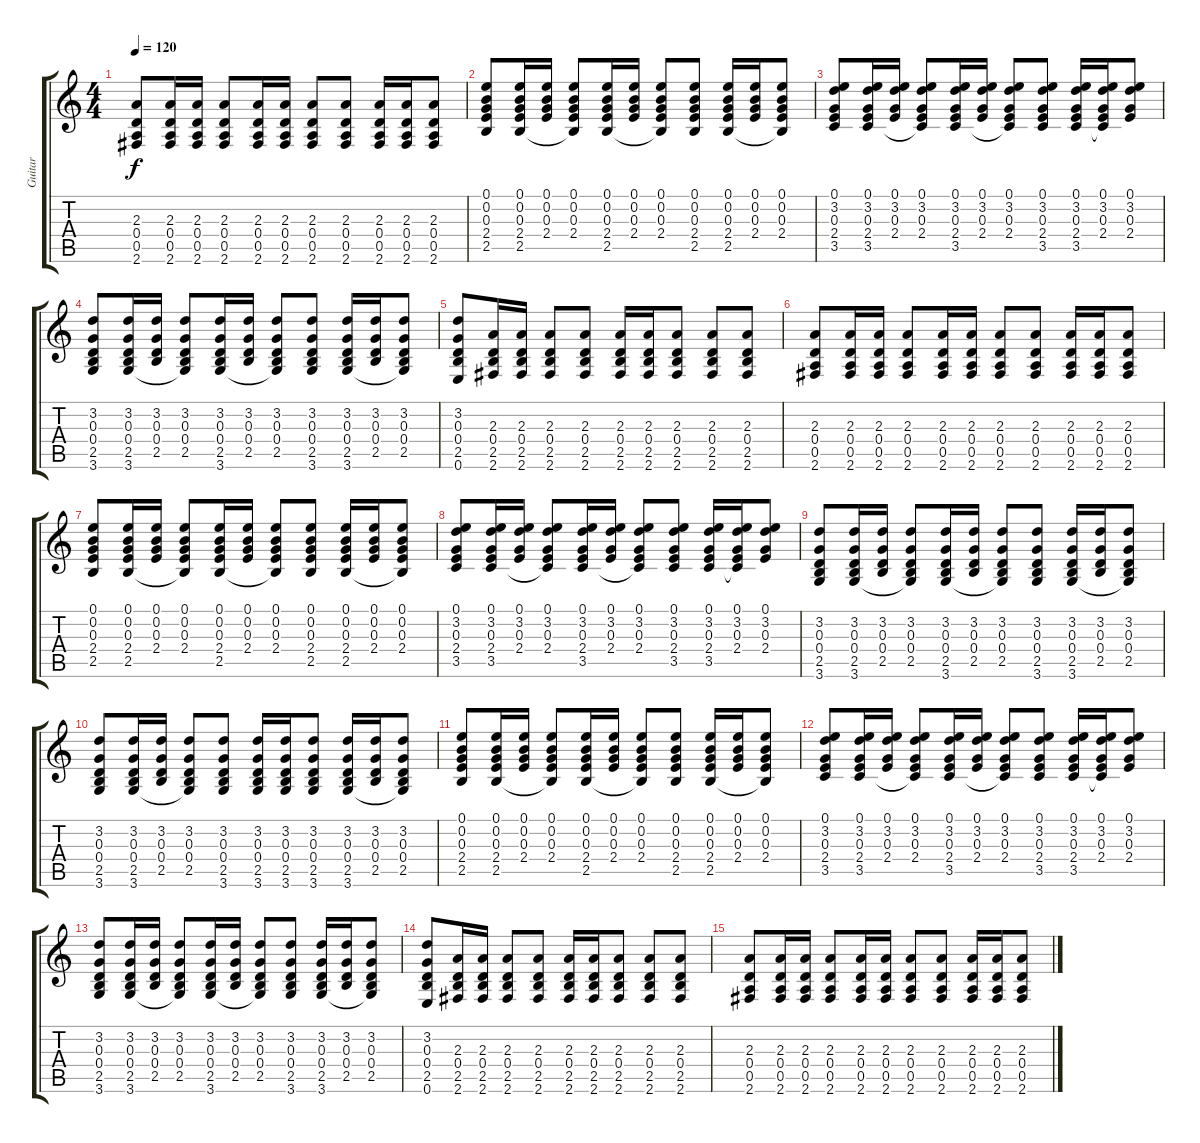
\track ("Guitar" "Guitar") {instrument acousticguitarsteel}
\staff {score tabs}
\tuning (E4 B3 G3 D3 A2 E2) {hide}
\ts (4 4)
\tempo 120
\clef g2
\ks c
(2.3 0.4 0.5 2.6).8{dy f} (2.3 0.4 0.5 2.6).16 (2.3 0.4 0.5 2.6).16 (2.3 0.4 0.5 2.6).8 (2.3 0.4 0.5 2.6).16 (2.3 0.4 0.5 2.6).16 (2.3 0.4 0.5 2.6).8 (2.3 0.4 0.5 2.6).8 (2.3 0.4 0.5 2.6).16 (2.3 0.4 0.5 2.6).16 (2.3 0.4 0.5 2.6).8 |
(0.1 0.2 0.3 2.4 2.5).8 (0.1 0.2 0.3 2.4 2.5).16 (0.1 0.2 0.3 2.4).16 (0.1 0.2 0.3 2.4 2.5{t}).8 (0.1 0.2 0.3 2.4 2.5).16 (0.1 0.2 0.3 2.4).16 (0.1 0.2 0.3 2.4 2.5{t}).8 (0.1 0.2 0.3 2.4 2.5).8 (0.1 0.2 0.3 2.4 2.5).16 (0.1 0.2 0.3 2.4).16 (0.1 0.2 0.3 2.4 2.5{t}).8 |
(0.1 3.2 0.3 2.4 3.5).8 (0.1 3.2 0.3 2.4 3.5).16 (0.1 3.2 0.3 2.4).16 (0.1 3.2 0.3 2.4 3.5{t}).8 (0.1 3.2 0.3 2.4 3.5).16 (0.1 3.2 0.3 2.4).16 (0.1 3.2 0.3 2.4 3.5{t}).8 (0.1 3.2 0.3 2.4 3.5).8 (0.1 3.2 0.3 2.4 3.5).16 (0.1 3.2 0.3 2.4 3.5{t}).16 (0.1 3.2 0.3 2.4).8 |
(3.2 0.3 0.4 2.5 3.6).8 (3.2 0.3 0.4 2.5 3.6).16 (3.2 0.3 0.4 2.5).16 (3.2 0.3 0.4 2.5 3.6{t}).8 (3.2 0.3 0.4 2.5 3.6).16 (3.2 0.3 0.4 2.5).16 (3.2 0.3 0.4 2.5 3.6{t}).8 (3.2 0.3 0.4 2.5 3.6).8 (3.2 0.3 0.4 2.5 3.6).16 (3.2 0.3 0.4 2.5).16 (3.2 0.3 0.4 2.5 3.6{t}).8 |
(3.2 0.3 0.4 2.5 0.6).8 (2.3 0.4 2.5 2.6).16 (2.3 0.4 2.5 2.6).16 (2.3 0.4 2.5 2.6).8 (2.3 0.4 2.5 2.6).8 (2.3 0.4 2.5 2.6).16 (2.3 0.4 2.5 2.6).16 (2.3 0.4 2.5 2.6).8 (2.3 0.4 2.5 2.6).8 (2.3 0.4 2.5 2.6).8 |
(2.3 0.4 0.5 2.6).8 (2.3 0.4 0.5 2.6).16 (2.3 0.4 0.5 2.6).16 (2.3 0.4 0.5 2.6).8 (2.3 0.4 0.5 2.6).16 (2.3 0.4 0.5 2.6).16 (2.3 0.4 0.5 2.6).8 (2.3 0.4 0.5 2.6).8 (2.3 0.4 0.5 2.6).16 (2.3 0.4 0.5 2.6).16 (2.3 0.4 0.5 2.6).8 |
(0.1 0.2 0.3 2.4 2.5).8 (0.1 0.2 0.3 2.4 2.5).16 (0.1 0.2 0.3 2.4).16 (0.1 0.2 0.3 2.4 2.5{t}).8 (0.1 0.2 0.3 2.4 2.5).16 (0.1 0.2 0.3 2.4).16 (0.1 0.2 0.3 2.4 2.5{t}).8 (0.1 0.2 0.3 2.4 2.5).8 (0.1 0.2 0.3 2.4 2.5).16 (0.1 0.2 0.3 2.4).16 (0.1 0.2 0.3 2.4 2.5{t}).8 |
(0.1 3.2 0.3 2.4 3.5).8 (0.1 3.2 0.3 2.4 3.5).16 (0.1 3.2 0.3 2.4).16 (0.1 3.2 0.3 2.4 3.5{t}).8 (0.1 3.2 0.3 2.4 3.5).16 (0.1 3.2 0.3 2.4).16 (0.1 3.2 0.3 2.4 3.5{t}).8 (0.1 3.2 0.3 2.4 3.5).8 (0.1 3.2 0.3 2.4 3.5).16 (0.1 3.2 0.3 2.4 3.5{t}).16 (0.1 3.2 0.3 2.4).8 |
(3.2 0.3 0.4 2.5 3.6).8 (3.2 0.3 0.4 2.5 3.6).16 (3.2 0.3 0.4 2.5).16 (3.2 0.3 0.4 2.5 3.6{t}).8 (3.2 0.3 0.4 2.5 3.6).16 (3.2 0.3 0.4 2.5).16 (3.2 0.3 0.4 2.5 3.6{t}).8 (3.2 0.3 0.4 2.5 3.6).8 (3.2 0.3 0.4 2.5 3.6).16 (3.2 0.3 0.4 2.5).16 (3.2 0.3 0.4 2.5 3.6{t}).8 |
(3.2 0.3 0.4 2.5 3.6).8 (3.2 0.3 0.4 2.5 3.6).16 (3.2 0.3 0.4 2.5).16 (3.2 0.3 0.4 2.5 3.6{t}).8 (3.2 0.3 0.4 2.5 3.6).8 (3.2 0.3 0.4 2.5 3.6).16 (3.2 0.3 0.4 2.5 3.6).16 (3.2 0.3 0.4 2.5 3.6).8 (3.2 0.3 0.4 2.5 3.6).16 (3.2 0.3 0.4 2.5).16 (3.2 0.3 0.4 2.5 3.6{t}).8 |
(0.1 0.2 0.3 2.4 2.5).8 (0.1 0.2 0.3 2.4 2.5).16 (0.1 0.2 0.3 2.4).16 (0.1 0.2 0.3 2.4 2.5{t}).8 (0.1 0.2 0.3 2.4 2.5).16 (0.1 0.2 0.3 2.4).16 (0.1 0.2 0.3 2.4 2.5{t}).8 (0.1 0.2 0.3 2.4 2.5).8 (0.1 0.2 0.3 2.4 2.5).16 (0.1 0.2 0.3 2.4).16 (0.1 0.2 0.3 2.4 2.5{t}).8 |
(0.1 3.2 0.3 2.4 3.5).8 (0.1 3.2 0.3 2.4 3.5).16 (0.1 3.2 0.3 2.4).16 (0.1 3.2 0.3 2.4 3.5{t}).8 (0.1 3.2 0.3 2.4 3.5).16 (0.1 3.2 0.3 2.4).16 (0.1 3.2 0.3 2.4 3.5{t}).8 (0.1 3.2 0.3 2.4 3.5).8 (0.1 3.2 0.3 2.4 3.5).16 (0.1 3.2 0.3 2.4 3.5{t}).16 (0.1 3.2 0.3 2.4).8 |
(3.2 0.3 0.4 2.5 3.6).8 (3.2 0.3 0.4 2.5 3.6).16 (3.2 0.3 0.4 2.5).16 (3.2 0.3 0.4 2.5 3.6{t}).8 (3.2 0.3 0.4 2.5 3.6).16 (3.2 0.3 0.4 2.5).16 (3.2 0.3 0.4 2.5 3.6{t}).8 (3.2 0.3 0.4 2.5 3.6).8 (3.2 0.3 0.4 2.5 3.6).16 (3.2 0.3 0.4 2.5).16 (3.2 0.3 0.4 2.5 3.6{t}).8 |
(3.2 0.3 0.4 2.5 0.6).8 (2.3 0.4 2.5 2.6).16 (2.3 0.4 2.5 2.6).16 (2.3 0.4 2.5 2.6).8 (2.3 0.4 2.5 2.6).8 (2.3 0.4 2.5 2.6).16 (2.3 0.4 2.5 2.6).16 (2.3 0.4 2.5 2.6).8 (2.3 0.4 2.5 2.6).8 (2.3 0.4 2.5 2.6).8 |
(2.3 0.4 0.5 2.6).8 (2.3 0.4 0.5 2.6).16 (2.3 0.4 0.5 2.6).16 (2.3 0.4 0.5 2.6).8 (2.3 0.4 0.5 2.6).16 (2.3 0.4 0.5 2.6).16 (2.3 0.4 0.5 2.6).8 (2.3 0.4 0.5 2.6).8 (2.3 0.4 0.5 2.6).16 (2.3 0.4 0.5 2.6).16 (2.3 0.4 0.5 2.6).8
